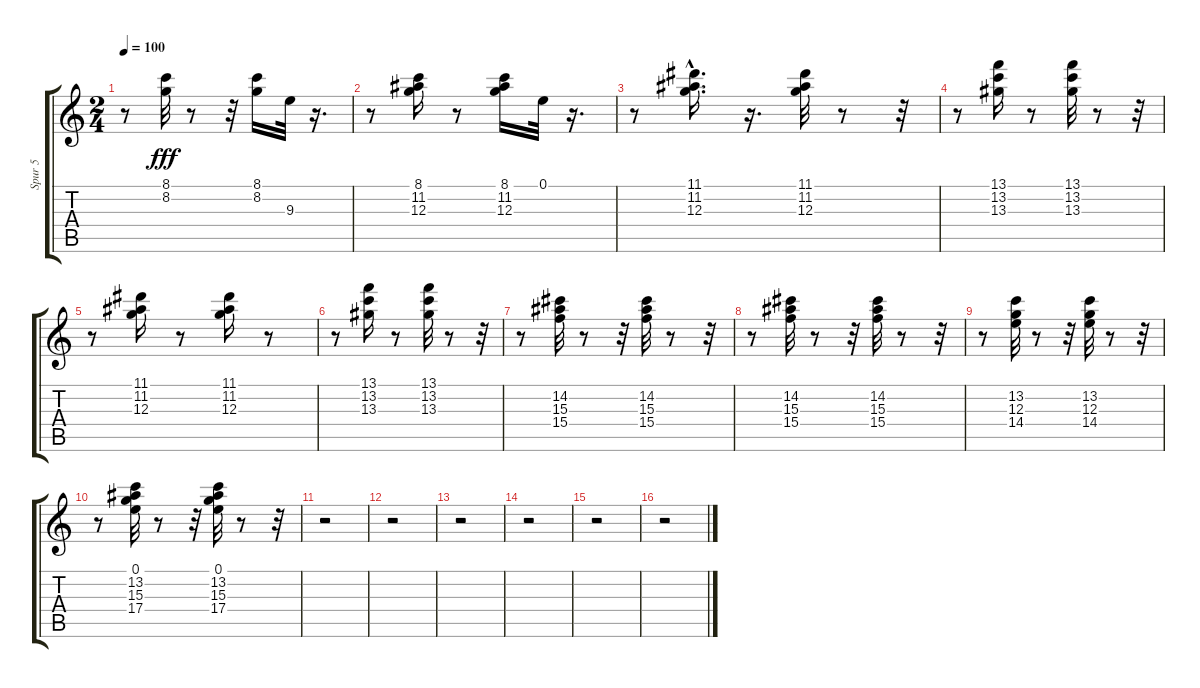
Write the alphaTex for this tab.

\track ("Spur 5" "Spur 5") {instrument electricguitarmuted}
\staff {score tabs}
\tuning (E4 B3 G3 D3 A2 E2) {hide}
\ts (2 4)
\tempo 100
\clef g2
\ks c
r.8{dy fff} (8.1 8.2).32 r.8 r.32 (8.1 8.2).16 9.3.32 r.16{d} |
r.8 (8.1 11.2 12.3).16 r.8 (8.1 11.2 12.3).16 0.1.32 r.16{d} |
r.8 (11.1{hac} 11.2{hac} 12.3{hac}).16{d volume 8} r.16{d} (11.1 11.2 12.3).32 r.8 r.32 |
r.8 (13.1 13.2 13.3).16 r.8 (13.1 13.2 13.3).32 r.8 r.32 |
r.8 (11.1 11.2 12.3).16 r.8 (11.1 11.2 12.3).16 r.8 |
r.8 (13.1 13.2 13.3).16 r.8 (13.1 13.2 13.3).32 r.8 r.32 |
r.8 (14.2 15.3 15.4).32 r.8 r.32 (14.2 15.3 15.4).32 r.8 r.32 |
r.8 (14.2 15.3 15.4).32 r.8 r.32 (14.2 15.3 15.4).32 r.8 r.32 |
r.8 (13.2 12.3 14.4).32 r.8 r.32 (13.2 12.3 14.4).32 r.8 r.32 |
r.8 (0.1 13.2 15.3 17.4).32 r.8 r.32 (0.1 13.2 15.3 17.4).32 r.8 r.32 |
r.2 |
r.2 |
r.2 |
r.2 |
r.2 |
r.2
